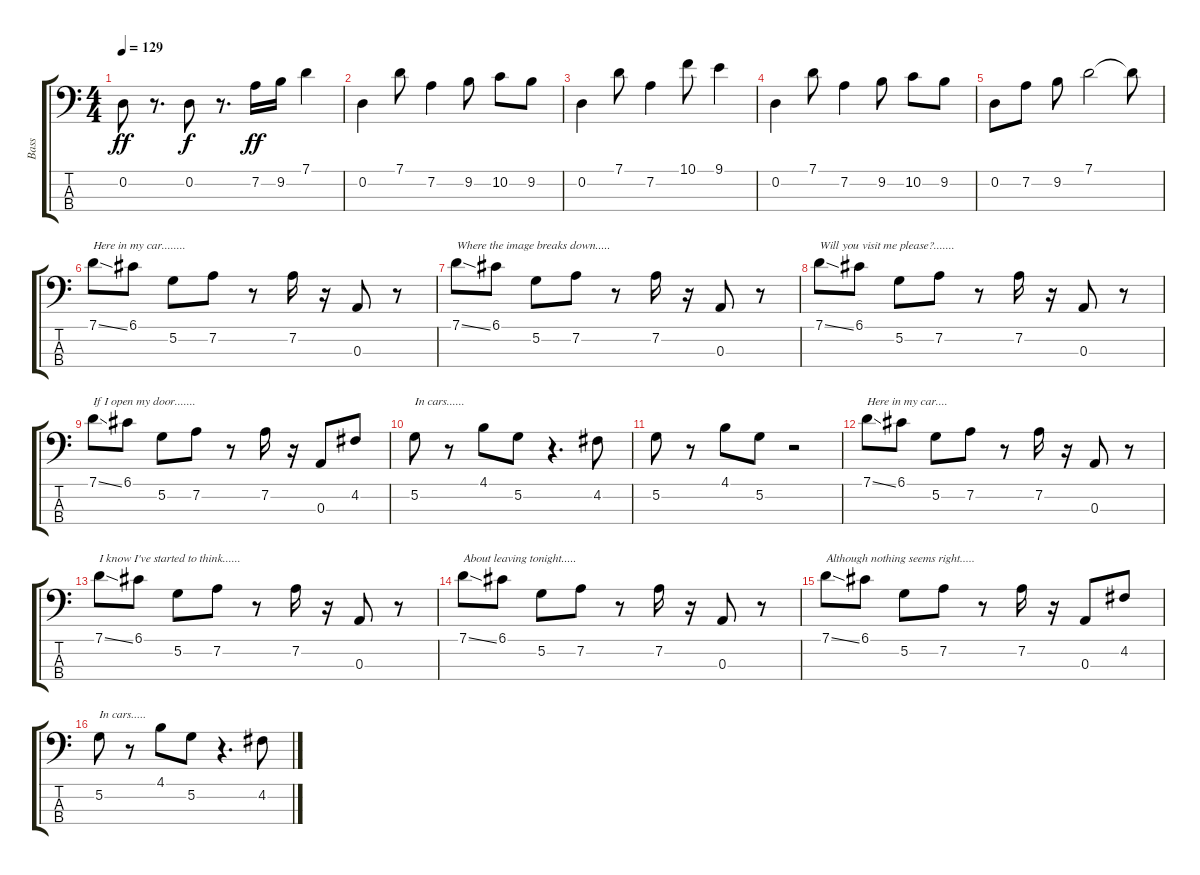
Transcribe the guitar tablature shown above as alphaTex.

\track ("Bass" "Bass") {instrument fretlessbass}
\staff {score tabs}
\tuning (G2 D2 A1 E1) {hide}
\ts (4 4)
\tempo 129
\clef f4
\ks c
0.2.8{dy ff} r.8{d} 0.2.8{dy f} r.8{d} 7.2.16{dy ff} 9.2.16 7.1.4 |
0.2.4 7.1.8 7.2.4 9.2.8 10.2.8 9.2.8 |
0.2.4 7.1.8 7.2.4 10.1.8 9.1.4 |
0.2.4 7.1.8 7.2.4 9.2.8 10.2.8 9.2.8 |
0.2.8 7.2.8 9.2.8 7.1.2 7.1{t}.8 |
7.1{ss}.8{txt "Here in my car........"} 6.1.8 5.2.8 7.2.8 r.8 7.2.16 r.16 0.3.8 r.8 |
7.1{ss}.8{txt "Where the image breaks down....."} 6.1.8 5.2.8 7.2.8 r.8 7.2.16 r.16 0.3.8 r.8 |
7.1{ss}.8{txt "Will you visit me please?......."} 6.1.8 5.2.8 7.2.8 r.8 7.2.16 r.16 0.3.8 r.8 |
7.1{ss}.8{txt "If I open my door......."} 6.1.8 5.2.8 7.2.8 r.8 7.2.16 r.16 0.3.8 4.2.8 |
5.2.8{txt "In cars......"} r.8 4.1.8 5.2.8 r.4{d} 4.2.8 |
5.2.8 r.8 4.1.8 5.2.8 r.2 |
7.1{ss}.8{txt "Here in my car...."} 6.1.8 5.2.8 7.2.8 r.8 7.2.16 r.16 0.3.8 r.8 |
7.1{ss}.8{txt "I know I've started to think......"} 6.1.8 5.2.8 7.2.8 r.8 7.2.16 r.16 0.3.8 r.8 |
7.1{ss}.8{txt "About leaving tonight....."} 6.1.8 5.2.8 7.2.8 r.8 7.2.16 r.16 0.3.8 r.8 |
7.1{ss}.8{txt "Although nothing seems right....."} 6.1.8 5.2.8 7.2.8 r.8 7.2.16 r.16 0.3.8 4.2.8 |
5.2.8{txt "In cars....."} r.8 4.1.8 5.2.8 r.4{d} 4.2.8
